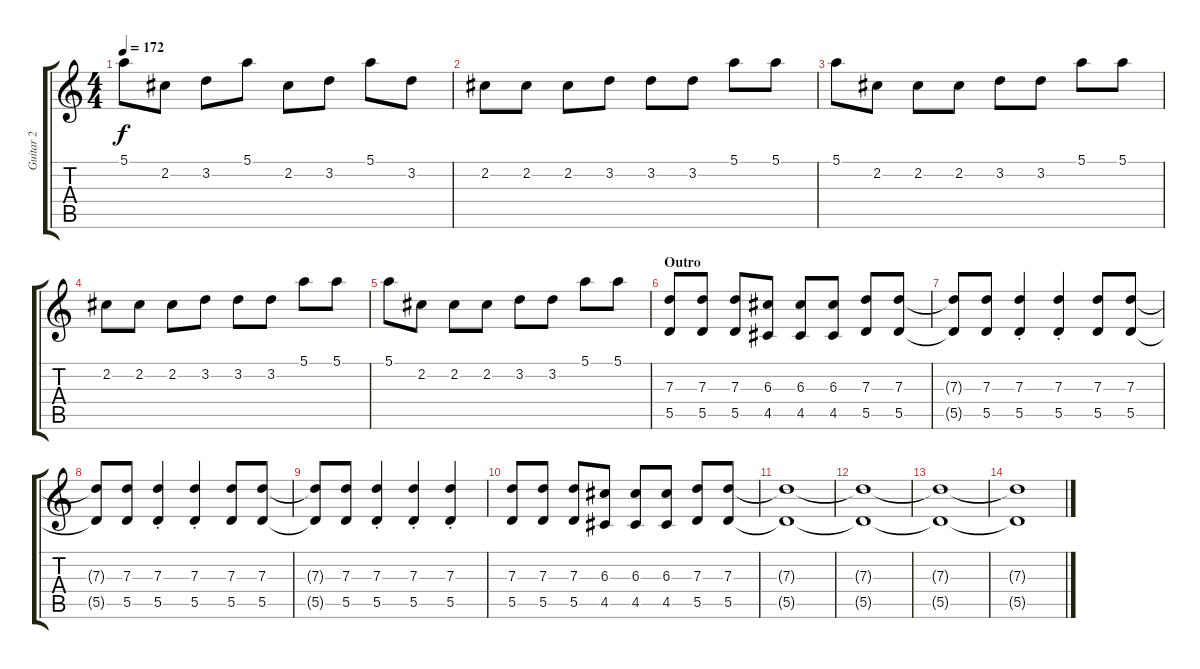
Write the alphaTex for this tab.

\track ("Guitar 2" "Guitar 2") {instrument electricguitarclean}
\staff {score tabs}
\tuning (E4 B3 G3 D3 A2 E2) {hide}
\ts (4 4)
\tempo 172
\clef g2
\ks c
5.1.8{dy f} 2.2.8 3.2.8 5.1.8 2.2.8 3.2.8 5.1.8 3.2.8 |
2.2.8 2.2.8 2.2.8 3.2.8 3.2.8 3.2.8 5.1.8 5.1.8 |
5.1.8 2.2.8 2.2.8 2.2.8 3.2.8 3.2.8 5.1.8 5.1.8 |
2.2.8 2.2.8 2.2.8 3.2.8 3.2.8 3.2.8 5.1.8 5.1.8 |
5.1.8 2.2.8 2.2.8 2.2.8 3.2.8 3.2.8 5.1.8 5.1.8 |
\section ("" "Outro")
(7.3 5.5).8 (7.3 5.5).8 (7.3 5.5).8 (6.3 4.5).8 (6.3 4.5).8 (6.3 4.5).8 (7.3 5.5).8 (7.3 5.5).8 |
(7.3{t} 5.5{t}).8 (7.3 5.5).8 (7.3{st} 5.5{st}).4 (7.3{st} 5.5{st}).4 (7.3 5.5).8 (7.3 5.5).8 |
(7.3{t} 5.5{t}).8 (7.3 5.5).8 (7.3{st} 5.5{st}).4 (7.3{st} 5.5{st}).4 (7.3 5.5).8 (7.3 5.5).8 |
(7.3{t} 5.5{t}).8 (7.3 5.5).8 (7.3{st} 5.5{st}).4 (7.3{st} 5.5{st}).4 (7.3{st} 5.5{st}).4 |
(7.3 5.5).8 (7.3 5.5).8 (7.3 5.5).8 (6.3 4.5).8 (6.3 4.5).8 (6.3 4.5).8 (7.3 5.5).8 (7.3 5.5).8 |
(7.3{t} 5.5{t}).1 |
(7.3{t} 5.5{t}).1 |
(7.3{t} 5.5{t}).1 |
(7.3{t} 5.5{t}).1
